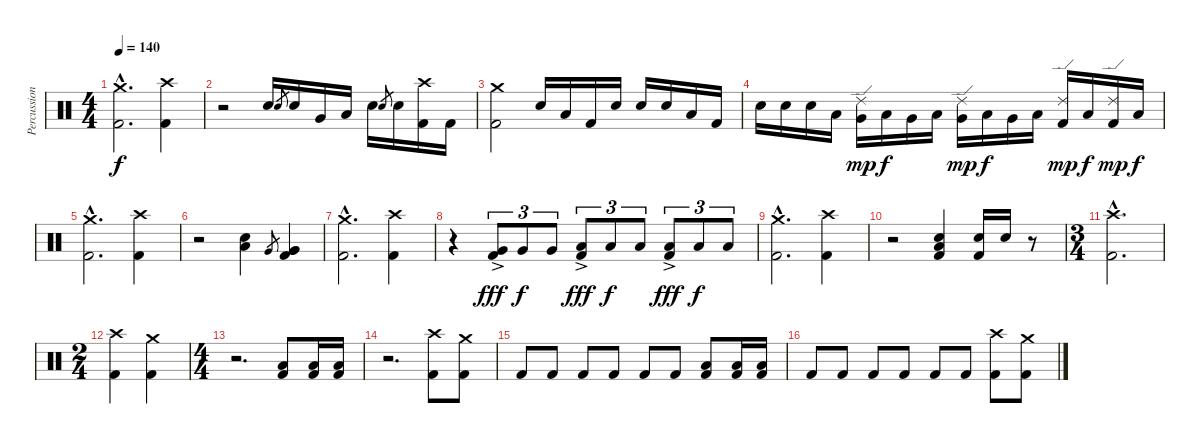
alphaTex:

\track ("Percussion" "Percussion") {instrument percussion}
\staff {score}
\articulation defaults
\ts (4 4)
\tempo 140
\clef neutral
\ks c
("Crash medium (hit)"{hac} "Kick (hit) 2"{hac}).2{d dy f} ("Crash high (hit)" "Kick (hit) 2").4 |
r.2 "Snare (hit) 2".16 "Snare (hit) 2".8{gr} "Snare (hit) 2".16 "Very Low Tom (hit)".16 "Low Floor Tom (hit)".16 "Snare (hit) 2".16 "Snare (hit) 2".8{gr} "Snare (hit) 2".16 ("Crash high (hit)" "Kick (hit) 2").16 "Kick (hit) 2".16 |
("Crash medium (hit)" "Kick (hit) 2").2 "Snare (hit) 2".16 "Low Floor Tom (hit)".16 "Kick (hit) 2".16 "Snare (hit) 2".16 "Snare (hit) 2".16 "Snare (hit) 2".16 "Low Floor Tom (hit)".16 "Kick (hit) 2".16 |
"Snare (hit) 2".16 "Snare (hit) 2".16 "Snare (hit) 2".16 "Low Tom (hit)".16 ("Ride (edge) 2" "Very Low Tom (hit)").16{dy mp} "Low Tom (hit)".16{dy f} "Very Low Tom (hit)".16 "Low Floor Tom (hit)".16 ("Ride (edge) 2" "Very Low Tom (hit)").16{dy mp} "Low Floor Tom (hit)".16{dy f} "Very Low Tom (hit)".16 "Low Floor Tom (hit)".16 ("Ride (edge) 2" "Kick (hit) 2").16{dy mp} "Low Floor Tom (hit)".16{dy f} ("Ride (edge) 2" "Kick (hit) 2").16{dy mp} "Low Floor Tom (hit)".16{dy f} |
("Crash medium (hit)"{hac} "Kick (hit) 2"{hac}).2{d} ("Crash high (hit)" "Kick (hit) 2").4 |
r.2 ("Low Tom (hit)" "Snare (hit) 2").4 "Very Low Tom (hit)".8{gr} ("Very Low Tom (hit)" "Very Low Tom (hit)" "Kick (hit) 2").4 |
("Crash medium (hit)"{hac} "Kick (hit) 2"{hac}).2{d} ("Crash high (hit)" "Kick (hit) 2").4 |
r.4 ("Very Low Tom (hit)"{ac} "Kick (hit) 2").8{tu (3 2) dy fff} "Very Low Tom (hit)".8{tu (3 2) dy f} "Very Low Tom (hit)".8{tu (3 2)} ("Low Tom (hit)"{ac} "Kick (hit) 2").8{tu (3 2) dy fff} "Low Tom (hit)".8{tu (3 2) dy f} "Low Tom (hit)".8{tu (3 2)} ("Low Floor Tom (hit)"{ac} "Kick (hit) 2").8{tu (3 2) dy fff} "Low Floor Tom (hit)".8{tu (3 2) dy f} "Low Floor Tom (hit)".8{tu (3 2)} |
("Crash medium (hit)"{hac} "Kick (hit) 2"{hac}).2{d} ("Crash high (hit)" "Kick (hit) 2").4 |
r.2 ("Low Tom (hit)" "Snare (hit) 2" "Kick (hit) 2").4 ("Snare (hit) 2" "Kick (hit) 2").16 "Snare (hit) 2".16 r.8 |
\ts (3 4)
("Crash high (hit)"{hac} "Kick (hit) 2"{hac}).2{d} |
\ts (2 4)
("Crash high (hit)" "Kick (hit) 2").4 ("Crash medium (hit)" "Kick (hit) 2").4 |
\ts (4 4)
r.2{d} ("Low Tom (hit)" "Kick (hit) 2").8 ("Low Tom (hit)" "Kick (hit) 2").16 ("Low Tom (hit)" "Kick (hit) 2").16 |
r.2{d} ("Crash high (hit)" "Kick (hit) 2").8 ("Crash medium (hit)" "Kick (hit) 2").8 |
"Kick (hit) 2".8 "Kick (hit) 2".8 "Kick (hit) 2".8 "Kick (hit) 2".8 "Kick (hit) 2".8 "Kick (hit) 2".8 ("Low Tom (hit)" "Kick (hit) 2").8 ("Low Tom (hit)" "Kick (hit) 2").16 ("Low Tom (hit)" "Kick (hit) 2").16 |
"Kick (hit) 2".8 "Kick (hit) 2".8 "Kick (hit) 2".8 "Kick (hit) 2".8 "Kick (hit) 2".8 "Kick (hit) 2".8 ("Crash high (hit)" "Kick (hit) 2").8 ("Crash medium (hit)" "Kick (hit) 2").8
